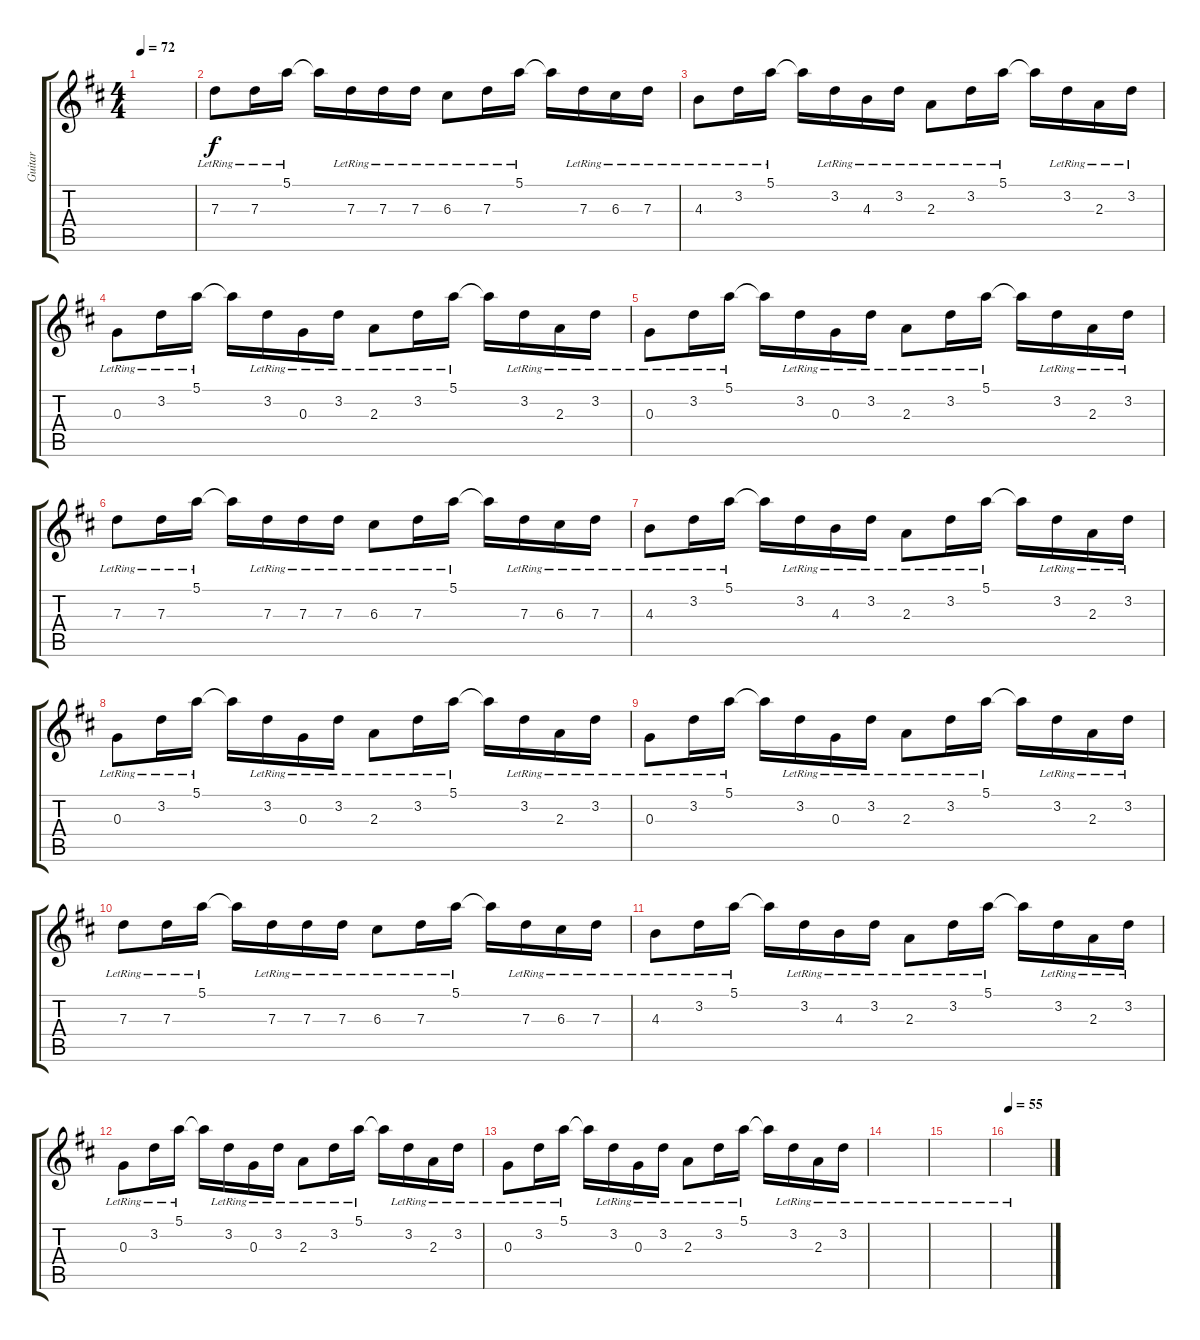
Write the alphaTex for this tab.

\track ("Guitar" "Guitar") {instrument electricguitarjazz}
\staff {score tabs}
\tuning (E4 B3 G3 D3 A2 E2) {hide}
\ts (4 4)
\tempo 72
\clef g2
\ks d
|
7.3{lr}.8 7.3{lr}.16 5.1{lr}.16 5.1{t}.16 7.3{lr}.16 7.3{lr}.16 7.3{lr}.16 6.3{lr}.8 7.3{lr}.16 5.1{lr}.16 5.1{t}.16 7.3{lr}.16 6.3{lr}.16 7.3{lr}.16 |
4.3{lr}.8 3.2{lr}.16 5.1{lr}.16 5.1{t}.16 3.2{lr}.16 4.3{lr}.16 3.2{lr}.16 2.3{lr}.8 3.2{lr}.16 5.1{lr}.16 5.1{t}.16 3.2{lr}.16 2.3{lr}.16 3.2{lr}.16 |
0.3{lr}.8 3.2{lr}.16 5.1{lr}.16 5.1{t}.16 3.2{lr}.16 0.3{lr}.16 3.2{lr}.16 2.3{lr}.8 3.2{lr}.16 5.1{lr}.16 5.1{t}.16 3.2{lr}.16 2.3{lr}.16 3.2{lr}.16 |
0.3{lr}.8 3.2{lr}.16 5.1{lr}.16 5.1{t}.16 3.2{lr}.16 0.3{lr}.16 3.2{lr}.16 2.3{lr}.8 3.2{lr}.16 5.1{lr}.16 5.1{t}.16 3.2{lr}.16 2.3{lr}.16 3.2{lr}.16 |
7.3{lr}.8 7.3{lr}.16 5.1{lr}.16 5.1{t}.16 7.3{lr}.16 7.3{lr}.16 7.3{lr}.16 6.3{lr}.8 7.3{lr}.16 5.1{lr}.16 5.1{t}.16 7.3{lr}.16 6.3{lr}.16 7.3{lr}.16 |
4.3{lr}.8 3.2{lr}.16 5.1{lr}.16 5.1{t}.16 3.2{lr}.16 4.3{lr}.16 3.2{lr}.16 2.3{lr}.8 3.2{lr}.16 5.1{lr}.16 5.1{t}.16 3.2{lr}.16 2.3{lr}.16 3.2{lr}.16 |
0.3{lr}.8 3.2{lr}.16 5.1{lr}.16 5.1{t}.16 3.2{lr}.16 0.3{lr}.16 3.2{lr}.16 2.3{lr}.8 3.2{lr}.16 5.1{lr}.16 5.1{t}.16 3.2{lr}.16 2.3{lr}.16 3.2{lr}.16 |
0.3{lr}.8 3.2{lr}.16 5.1{lr}.16 5.1{t}.16 3.2{lr}.16 0.3{lr}.16 3.2{lr}.16 2.3{lr}.8 3.2{lr}.16 5.1{lr}.16 5.1{t}.16 3.2{lr}.16 2.3{lr}.16 3.2{lr}.16 |
7.3{lr}.8 7.3{lr}.16 5.1{lr}.16 5.1{t}.16 7.3{lr}.16 7.3{lr}.16 7.3{lr}.16 6.3{lr}.8 7.3{lr}.16 5.1{lr}.16 5.1{t}.16 7.3{lr}.16 6.3{lr}.16 7.3{lr}.16 |
4.3{lr}.8 3.2{lr}.16 5.1{lr}.16 5.1{t}.16 3.2{lr}.16 4.3{lr}.16 3.2{lr}.16 2.3{lr}.8 3.2{lr}.16 5.1{lr}.16 5.1{t}.16 3.2{lr}.16 2.3{lr}.16 3.2{lr}.16 |
0.3{lr}.8 3.2{lr}.16 5.1{lr}.16 5.1{t}.16 3.2{lr}.16 0.3{lr}.16 3.2{lr}.16 2.3{lr}.8 3.2{lr}.16 5.1{lr}.16 5.1{t}.16 3.2{lr}.16 2.3{lr}.16 3.2{lr}.16 |
0.3{lr}.8 3.2{lr}.16 5.1{lr}.16 5.1{t}.16 3.2{lr}.16 0.3{lr}.16 3.2{lr}.16 2.3{lr}.8 3.2{lr}.16 5.1{lr}.16 5.1{t}.16 3.2{lr}.16 2.3{lr}.16 3.2{lr}.16 |
|
|
\tempo 55
